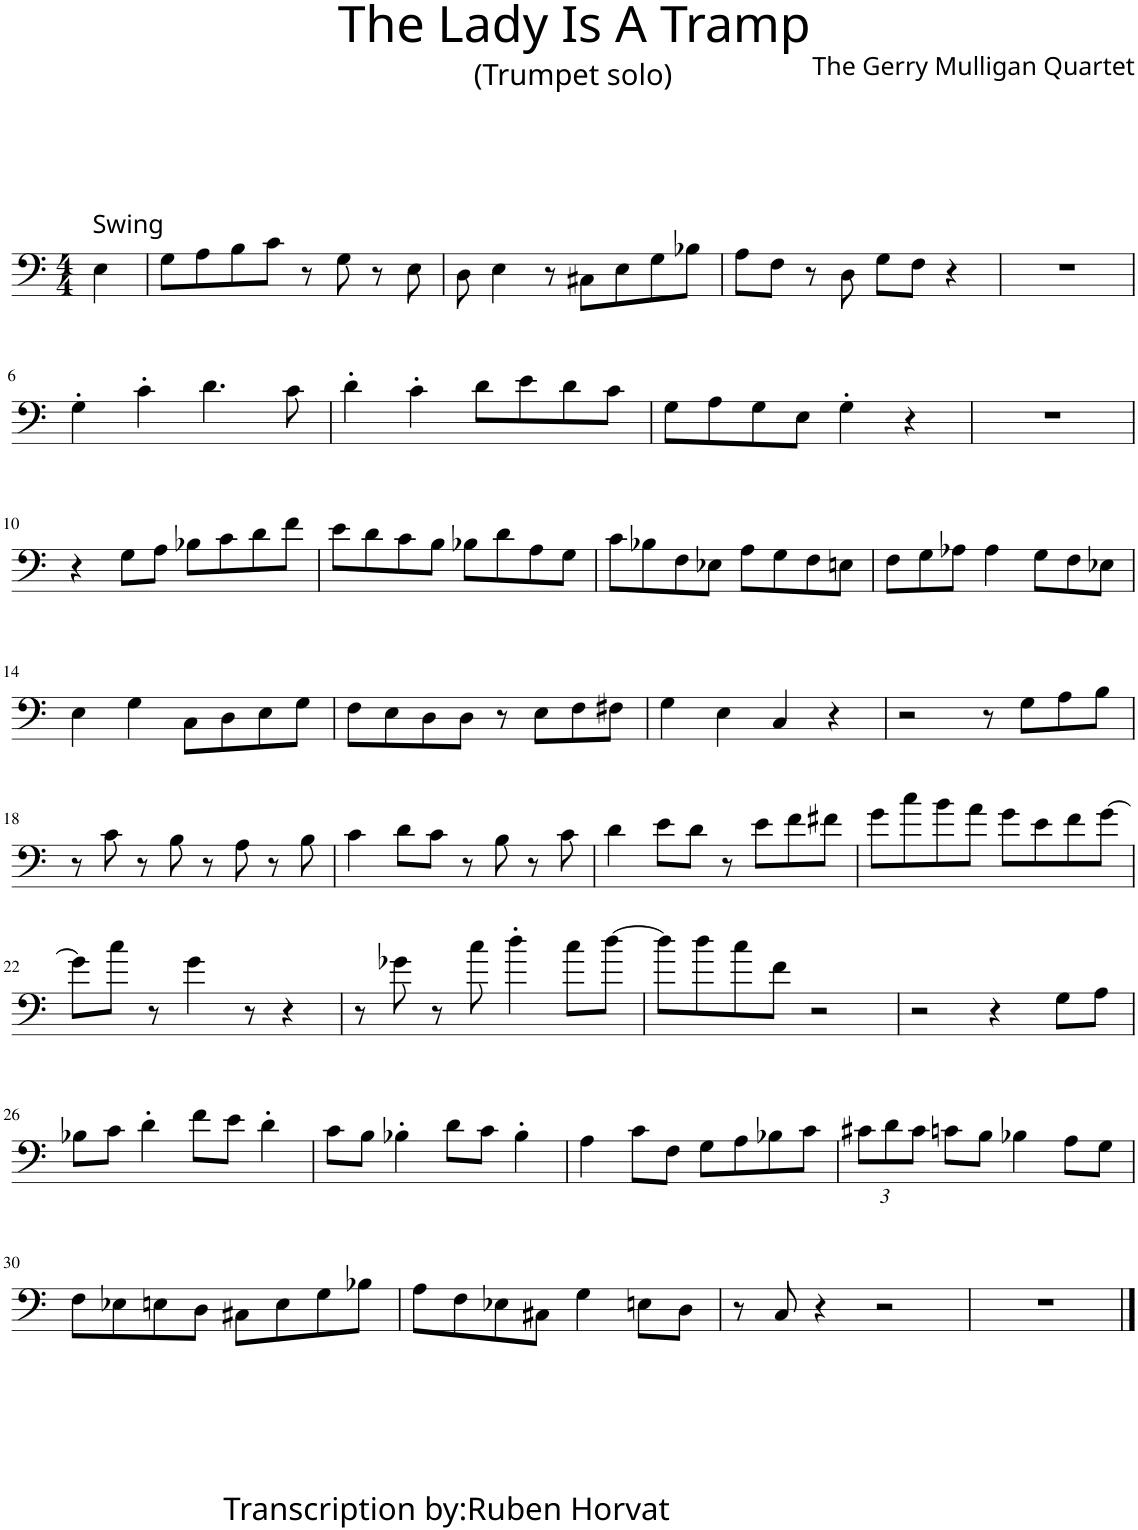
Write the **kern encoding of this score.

**kern
*part1
*staff1
*I"Piano
*I'Pno.
*clefF4
*k[]
*M4/4
=1
!LO:TX:a:B:t=Swing
4E\
=2
8G\L
8A\
8B\
8c\J
8r
8G\
8r
8E\
=3
8D\
4E\
8r
8C#X\L
8E\
8G\
8B-X\J
=4
8A\L
8F\J
8r
8D\
8G\L
8F\J
4r
=5
1r
!!LO:LB:g=z
=6
4G'\
4c'\
4.d\
8c\
=7
4d'\
4c'\
8d\L
8e\
8d\
8c\J
=8
8G\L
8A\
8G\
8E\J
4G'\
4r
=9
1r
!!LO:LB:g=z
=10
4r
8G\L
8A\J
8B-X\L
8c\
8d\
8f\J
=11
8e\L
8d\
8c\
8B\J
8B-X\L
8d\
8A\
8G\J
=12
8c\L
8B-X\
8F\
8E-X\J
8A\L
8G\
8F\
8En\J
=13
8F\L
8G\
8A-X\J
4A-\
8G\L
8F\
8E-X\J
!!LO:LB:g=z
=14
4E\
4G\
8C\L
8D\
8E\
8G\J
=15
8F\L
8E\
8D\
8D\J
8r
8E\L
8F\
8F#X\J
=16
4G\
4E\
4C/
4r
=17
2r
8r
8G\L
8A\
8B\J
!!LO:LB:g=z
=18
8r
8c\
8r
8B\
8r
8A\
8r
8B\
=19
4c\
8d\L
8c\J
8r
8B\
8r
8c\
=20
4d\
8e\L
8d\J
8r
8e\L
8f\
8f#X\J
=21
8g\L
8cc\
8b\
8a\J
8g\L
8e\
8f\
[8g\J
!!LO:LB:g=z
=22
8g\L]
8cc\J
8r
4g\
8r
4r
=23
8r
8g-X\
8r
8cc\
4dd'\
8cc\L
[8dd\J
=24
8dd\L]
8dd\
8cc\
8f\J
2r
=25
2r
4r
8G\L
8A\J
!!LO:LB:g=z
=26
8B-X\L
8c\J
4d'\
8f\L
8e\J
4d'\
=27
8c\L
8B\J
4B-X'\
8d\L
8c\J
4B-'\
=28
4A\
8c\L
8F\J
8G\L
8A\
8B-X\
8c\J
=29
*Xbrackettup
12c#X\L
12d\
12c#\J
8cn\L
8B\J
4B-X\
8A\L
8G\J
!!LO:LB:g=z
=30
!LO:TX:b:t=Transcription by&colon;Ruben Horvat
8F\L
8E-X\
8En\
8D\J
8C#X\L
8E\
8G\
8B-X\J
=31
8A\L
8F\
8E-X\
8C#X\J
4G\
8En\L
8D\J
=32
8r
8C/
4r
2r
=33
1r
==
*-
